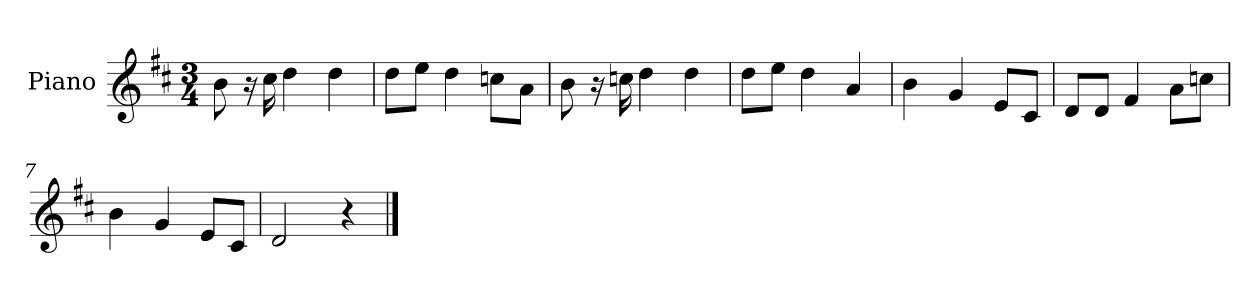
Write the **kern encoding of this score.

**kern
*part1
*staff1
*I"Piano
*I'P-no
*clefG2
*k[f#c#]
*M3/4
*MM182
=1
8b\
16r
16cc#\
4dd\
4dd\
=2
8dd\L
8ee\J
4dd\
8ccn\L
8a\J
=3
8b\
16r
16ccn\
4dd\
4dd\
=4
8dd\L
8ee\J
4dd\
4a/
=5
4b\
4g/
8e/L
8c#/J
=6
8d/L
8d/J
4f#/
8a\L
8ccn\J
=7
4b\
4g/
8e/L
8c#/J
=8
2d/
4r
==
*-
